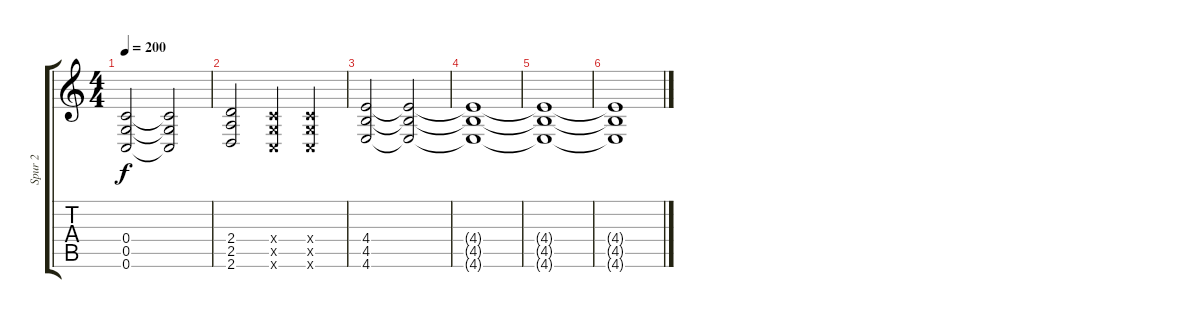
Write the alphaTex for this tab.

\track ("Spur 2" "Spur 2") {instrument distortionguitar}
\staff {score tabs}
\tuning (D4 A3 F3 C3 G2 C2) {hide}
\ts (4 4)
\tempo 200
\clef g2
\ks c
(0.4 0.5 0.6).2{dy f} (0.4{t} 0.5{t} 0.6{t}).2 |
(2.4 2.5 2.6).2 (0.4{x} 0.5{x} 0.6{x}).4 (0.4{x} 0.5{x} 0.6{x}).4 |
(4.4 4.5 4.6).2 (4.4{t} 4.5{t} 4.6{t}).2 |
(4.4{t} 4.5{t} 4.6{t}).1 |
(4.4{t} 4.5{t} 4.6{t}).1 |
(4.4{t} 4.5{t} 4.6{t}).1
